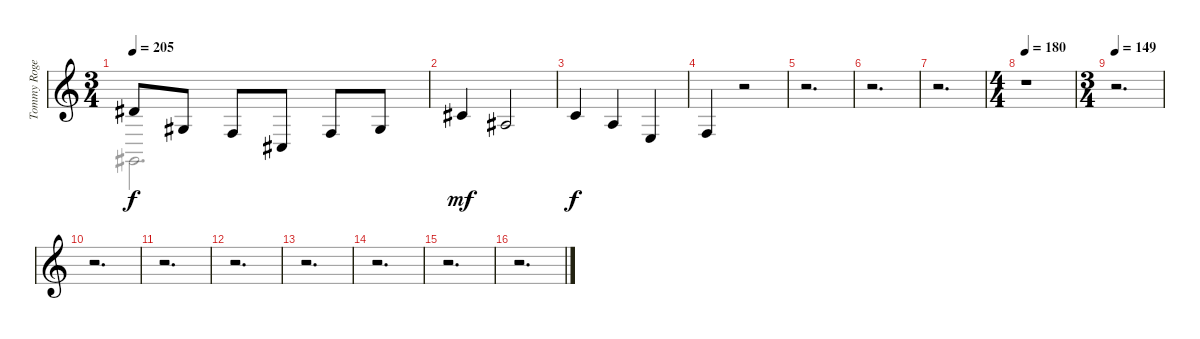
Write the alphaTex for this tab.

\track ("Tommy Rogers Keys" "Tommy Roge") {instrument lead2sawtooth}
\staff {score}
\tuning (Db4 Ab3 E3 B2 Gb2 Db2) {hide}
\voice
\ts (3 4)
\tempo 205
\clef g2
\ks c
7.2.8{dy f} 4.3.8 6.4.8 7.5.8 6.4.8 4.3.8 |
9.3.4{dy mf} 11.4.2 |
8.3.4{dy f} 10.4.4 10.5.4 |
11.5.4 r.2 |
r.2{d} |
r.2{d} |
r.2{d} |
\ts (4 4)
\tempo 180
r.1 |
\ts (3 4)
\tempo 149
r.2{d} |
r.2{d} |
r.2{d} |
r.2{d} |
r.2{d} |
r.2{d} |
r.2{d} |
r.2{d}
\voice
\clef g2
\ottava regular
\simile none
\ks c
2.5.2{d dy f} |
|
|
|
|
|
|
|
|
|
|
|
|
|
|
